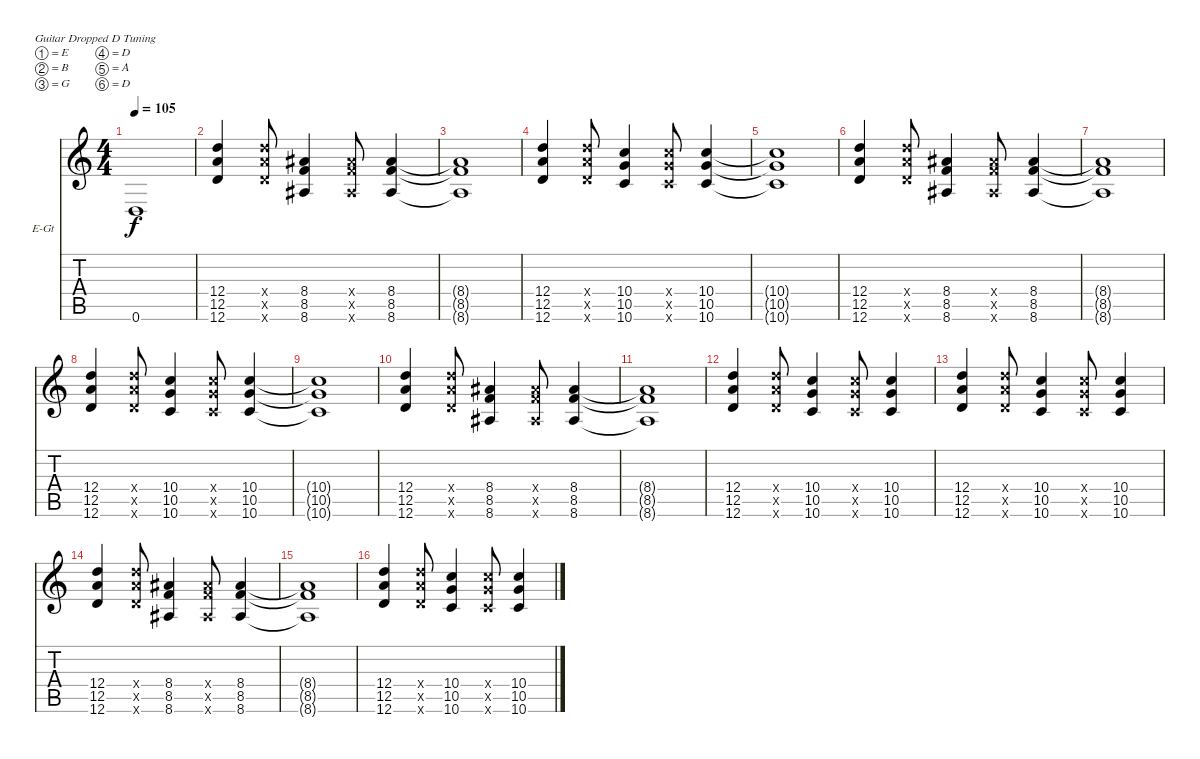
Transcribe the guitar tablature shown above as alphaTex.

\defaultSystemsLayout 4
\bracketExtendMode nobrackets
\firstSystemTrackNameOrientation horizontal
\otherSystemsTrackNameOrientation horizontal
\track ("Stone Gossard (Drop D)" "E-Gt") {instrument overdrivenguitar}
\staff {score tabs}
\tuning (E4 B3 G3 D3 A2 D2)
\ts (4 4)
\tempo 105
\clef g2
\scale
0.290541
\ks c
0.6.1{dy f} |
\scale
0.25 (12.4 12.5 12.6).4 (12.4{x} 12.5{x} 12.6{x}).8 (8.4 8.5 8.6).4 (8.4{x} 8.5{x} 8.6{x}).8 (8.4 8.5 8.6).4 |
\scale
0.25 (8.4{t} 8.5{t} 8.6{t}).1 |
\scale
0.25 (12.4 12.5 12.6).4 (12.4{x} 12.5{x} 12.6{x}).8 (10.4 10.5 10.6).4 (10.4{x} 10.5{x} 10.6{x}).8 (10.4 10.5 10.6).4 |
\scale
0.25 (10.4{t} 10.5{t} 10.6{t}).1 |
\scale
0.25 (12.4 12.5 12.6).4 (12.4{x} 12.5{x} 12.6{x}).8 (8.4 8.5 8.6).4 (8.4{x} 8.5{x} 8.6{x}).8 (8.4 8.5 8.6).4 |
\scale
0.25 (8.4{t} 8.5{t} 8.6{t}).1 |
\scale
0.25 (12.4 12.5 12.6).4 (12.4{x} 12.5{x} 12.6{x}).8 (10.4 10.5 10.6).4 (10.4{x} 10.5{x} 10.6{x}).8 (10.4 10.5 10.6).4 |
\scale
0.25 (10.4{t} 10.5{t} 10.6{t}).1 |
\scale
0.25 (12.4 12.5 12.6).4 (12.4{x} 12.5{x} 12.6{x}).8 (8.4 8.5 8.6).4 (8.4{x} 8.5{x} 8.6{x}).8 (8.4 8.5 8.6).4 |
\scale
0.25 (8.4{t} 8.5{t} 8.6{t}).1 |
\scale
0.25 (12.4 12.5 12.6).4 (12.4{x} 12.5{x} 12.6{x}).8 (10.4 10.5 10.6).4 (10.4{x} 10.5{x} 10.6{x}).8 (10.4 10.5 10.6).4 |
\scale
0.25 (12.4 12.5 12.6).4 (12.4{x} 12.5{x} 12.6{x}).8 (10.4 10.5 10.6).4 (10.4{x} 10.5{x} 10.6{x}).8 (10.4 10.5 10.6).4 |
\scale
0.25 (12.4 12.5 12.6).4 (12.4{x} 12.5{x} 12.6{x}).8 (8.4 8.5 8.6).4 (8.4{x} 8.5{x} 8.6{x}).8 (8.4 8.5 8.6).4 |
\scale
0.25 (8.4{t} 8.5{t} 8.6{t}).1 |
\scale
0.25 (12.4 12.5 12.6).4 (12.4{x} 12.5{x} 12.6{x}).8 (10.4 10.5 10.6).4 (10.4{x} 10.5{x} 10.6{x}).8 (10.4 10.5 10.6).4
